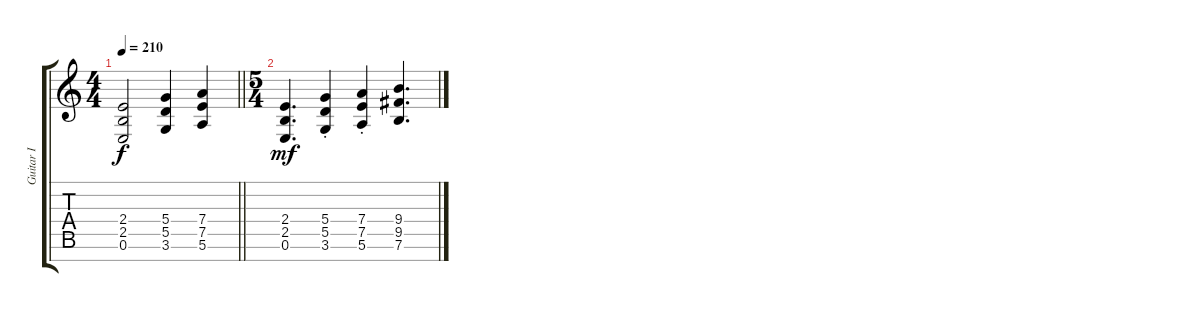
\track ("Guitar I" "Guitar I") {instrument distortionguitar}
\staff {score tabs}
\tuning (E4 B3 G3 D3 A2 E2 B1) {hide}
\ts (4 4)
\tempo 210
\clef g2
\barLineRight lightlight
\ks c
(2.4 2.5 0.6).2{dy f} (5.4 5.5 3.6).4 (7.4 7.5 5.6).4 |
\ts (5 4)
(2.4 2.5 0.6).4{d dy mf} (5.4{st} 5.5{st} 3.6{st}).4 (7.4{st} 7.5{st} 5.6{st}).4 (9.4 9.5 7.6).4{d}
